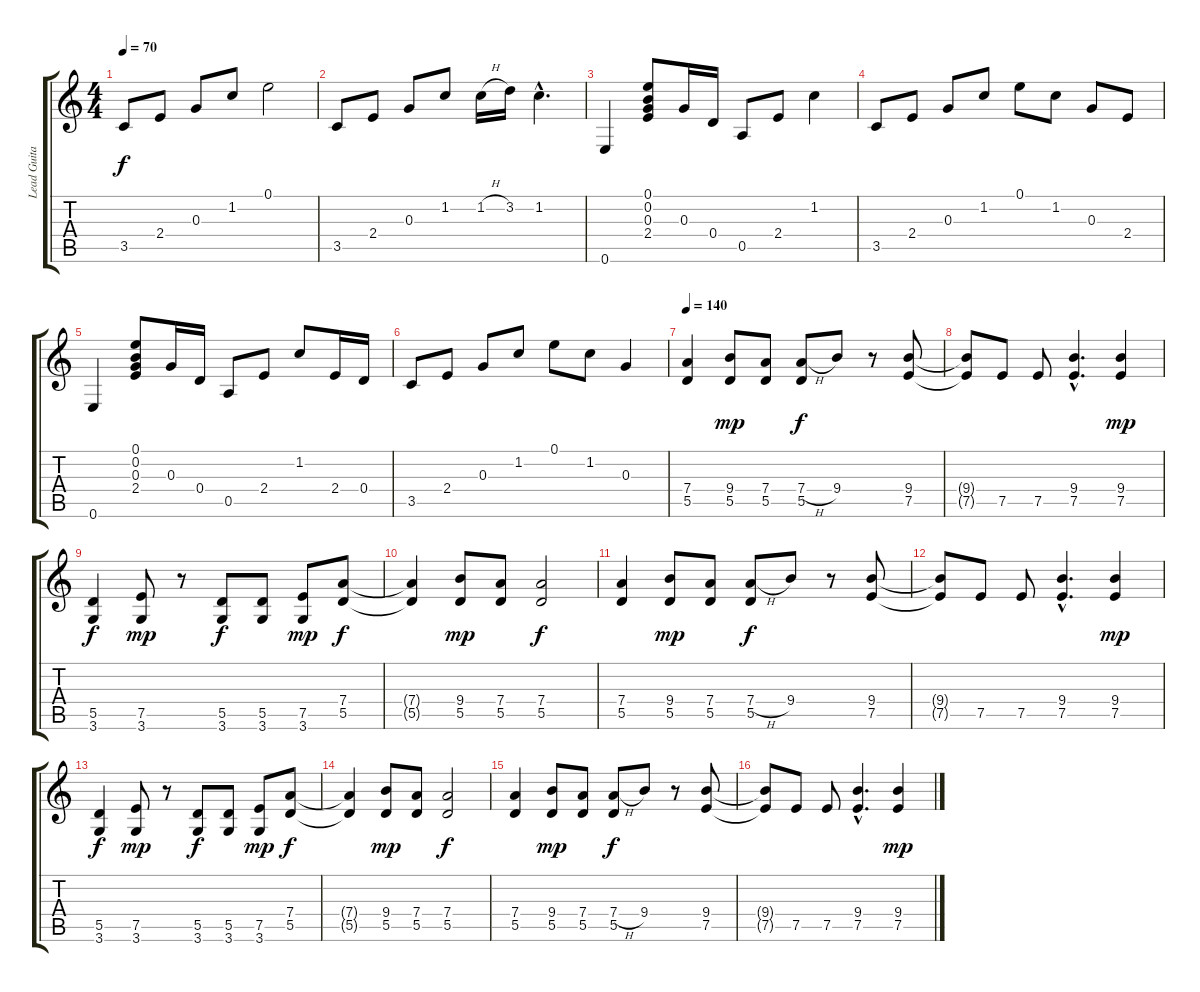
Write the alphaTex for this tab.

\track ("Lead Guitar" "Lead Guita") {instrument electricguitarclean}
\staff {score tabs}
\tuning (E4 B3 G3 D3 A2 E2) {hide}
\ts (4 4)
\tempo 70
\clef g2
\ks c
3.5.8{dy f} 2.4.8 0.3.8 1.2.8 0.1.2 |
3.5.8 2.4.8 0.3.8 1.2.8 1.2{h}.16 3.2.16 1.2{hac}.4{d} |
0.6.4 (0.1 0.2 0.3 2.4).8 0.3.16 0.4.16 0.5.8 2.4.8 1.2.4 |
3.5.8 2.4.8 0.3.8 1.2.8 0.1.8 1.2.8 0.3.8 2.4.8 |
0.6.4 (0.1 0.2 0.3 2.4).8 0.3.16 0.4.16 0.5.8 2.4.8 1.2.8 2.4.16 0.4.16 |
3.5.8 2.4.8 0.3.8 1.2.8 0.1.8 1.2.8 0.3.4 |
\tempo 140
(7.4 5.5).4{instrument distortionguitar} (9.4 5.5).8{dy mp} (7.4 5.5).8 (7.4{h} 5.5).8{dy f} 9.4.8 r.8 (9.4 7.5).8 |
(9.4{t} 7.5{t}).8 7.5.8 7.5.8 (9.4{hac} 7.5{hac}).4{d} (9.4 7.5).4{dy mp} |
(5.5 3.6).4{dy f} (7.5 3.6).8{dy mp} r.8 (5.5 3.6).8{dy f} (5.5 3.6).8 (7.5 3.6).8{dy mp} (7.4 5.5).8{dy f} |
(7.4{t} 5.5{t}).4 (9.4 5.5).8{dy mp} (7.4 5.5).8 (7.4 5.5).2{dy f} |
(7.4 5.5).4 (9.4 5.5).8{dy mp} (7.4 5.5).8 (7.4{h} 5.5).8{dy f} 9.4.8 r.8 (9.4 7.5).8 |
(9.4{t} 7.5{t}).8 7.5.8 7.5.8 (9.4{hac} 7.5{hac}).4{d} (9.4 7.5).4{dy mp} |
(5.5 3.6).4{dy f} (7.5 3.6).8{dy mp} r.8 (5.5 3.6).8{dy f} (5.5 3.6).8 (7.5 3.6).8{dy mp} (7.4 5.5).8{dy f} |
(7.4{t} 5.5{t}).4 (9.4 5.5).8{dy mp} (7.4 5.5).8 (7.4 5.5).2{dy f} |
(7.4 5.5).4 (9.4 5.5).8{dy mp} (7.4 5.5).8 (7.4{h} 5.5).8{dy f} 9.4.8 r.8 (9.4 7.5).8 |
(9.4{t} 7.5{t}).8 7.5.8 7.5.8 (9.4{hac} 7.5{hac}).4{d} (9.4 7.5).4{dy mp}
